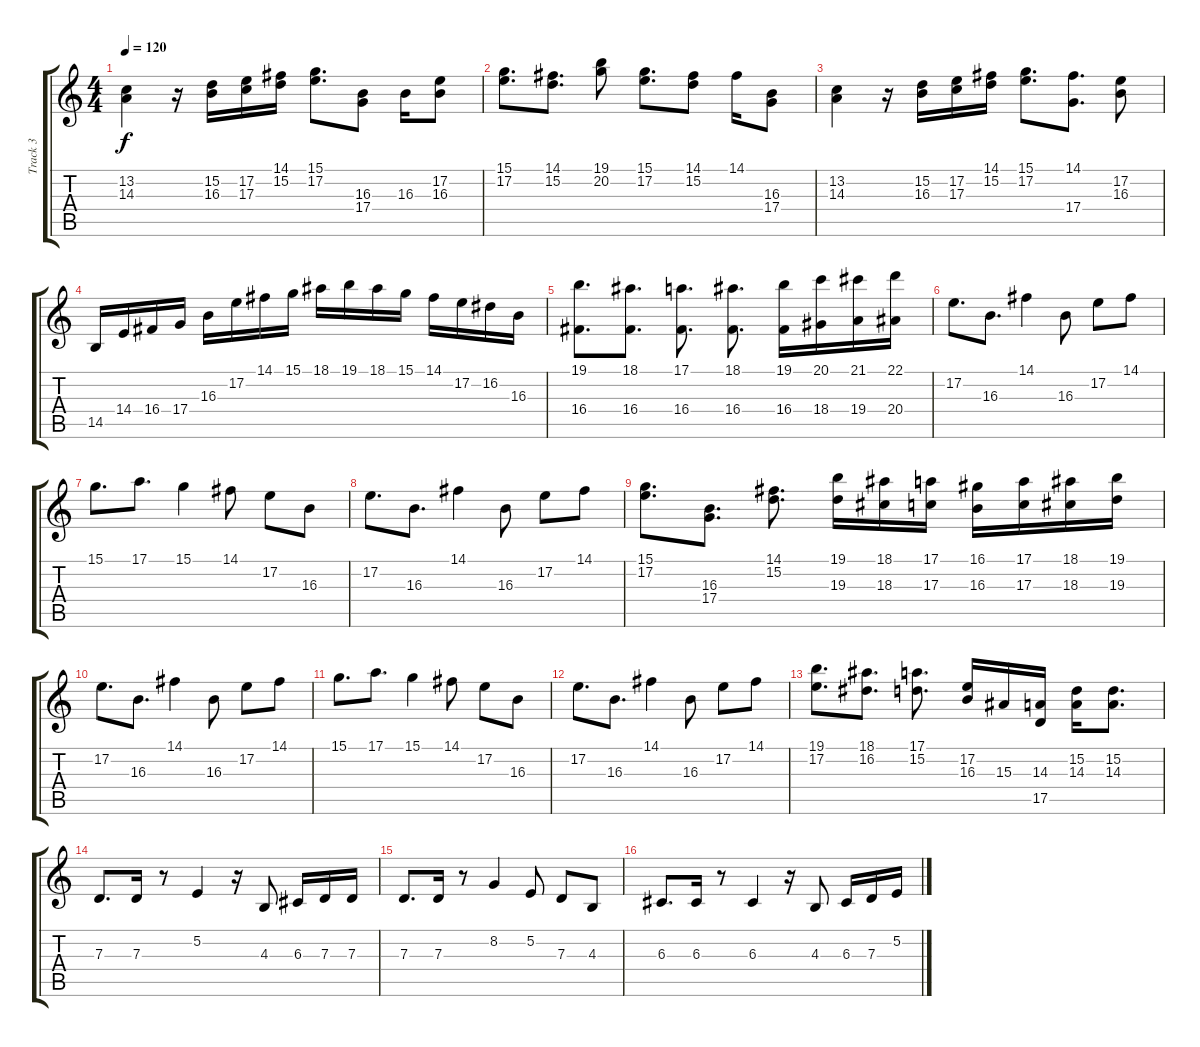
\track ("Track 3" "Track 3") {instrument stringensemble1}
\staff {score tabs}
\tuning (E4 B3 G3 D3 A2 E2) {hide}
\ts (4 4)
\tempo 120
\clef g2
\ks c
(13.2 14.3).4{dy f} r.16 (15.2 16.3).16 (17.2 17.3).16 (14.1 15.2).16 (15.1 17.2).8{d} (16.3 17.4).8 16.3.16 (17.2 16.3).8 |
(15.1 17.2).8{d} (14.1 15.2).8{d} (19.1 20.2).8 (15.1 17.2).8{d} (14.1 15.2).8 14.1.16 (16.3 17.4).8 |
(13.2 14.3).4 r.16 (15.2 16.3).16 (17.2 17.3).16 (14.1 15.2).16 (15.1 17.2).8{d} (14.1 17.4).8{d} (17.2 16.3).8 |
14.5.16 14.4.16 16.4.16 17.4.16 16.3.16 17.2.16 14.1.16 15.1.16 18.1.16 19.1.16 18.1.16 15.1.16 14.1.16 17.2.16 16.2.16 16.3.16 |
(19.1 16.4).8{d} (18.1 16.4).8{d} (17.1 16.4).8{d} (18.1 16.4).8{d} (19.1 16.4).16 (20.1 18.4).16 (21.1 19.4).16 (22.1 20.4).16 |
17.2.8{d} 16.3.8{d} 14.1.4 16.3.8 17.2.8 14.1.8 |
15.1.8{d} 17.1.8{d} 15.1.4 14.1.8 17.2.8 16.3.8 |
17.2.8{d} 16.3.8{d} 14.1.4 16.3.8 17.2.8 14.1.8 |
(15.1 17.2).8{d} (16.3 17.4).8{d} (14.1 15.2).8{d} (19.1 19.3).16 (18.1 18.3).16 (17.1 17.3).16 (16.1 16.3).16 (17.1 17.3).16 (18.1 18.3).16 (19.1 19.3).16 |
17.2.8{d} 16.3.8{d} 14.1.4 16.3.8 17.2.8 14.1.8 |
15.1.8{d} 17.1.8{d} 15.1.4 14.1.8 17.2.8 16.3.8 |
17.2.8{d} 16.3.8{d} 14.1.4 16.3.8 17.2.8 14.1.8 |
(19.1 17.2).8{d} (18.1 16.2).8{d} (17.1 15.2).8{d} (17.2 16.3).16 15.3.16 (14.3 17.5).16 (15.2 14.3).16 (15.2 14.3).8{d} |
7.3.8{d} 7.3.16 r.8 5.2.4 r.16 4.3.8 6.3.16 7.3.16 7.3.16 |
7.3.8{d} 7.3.16 r.8 8.2.4 5.2.8 7.3.8 4.3.8 |
6.3.8{d} 6.3.16 r.8 6.3.4 r.16 4.3.8 6.3.16 7.3.16 5.2.16
